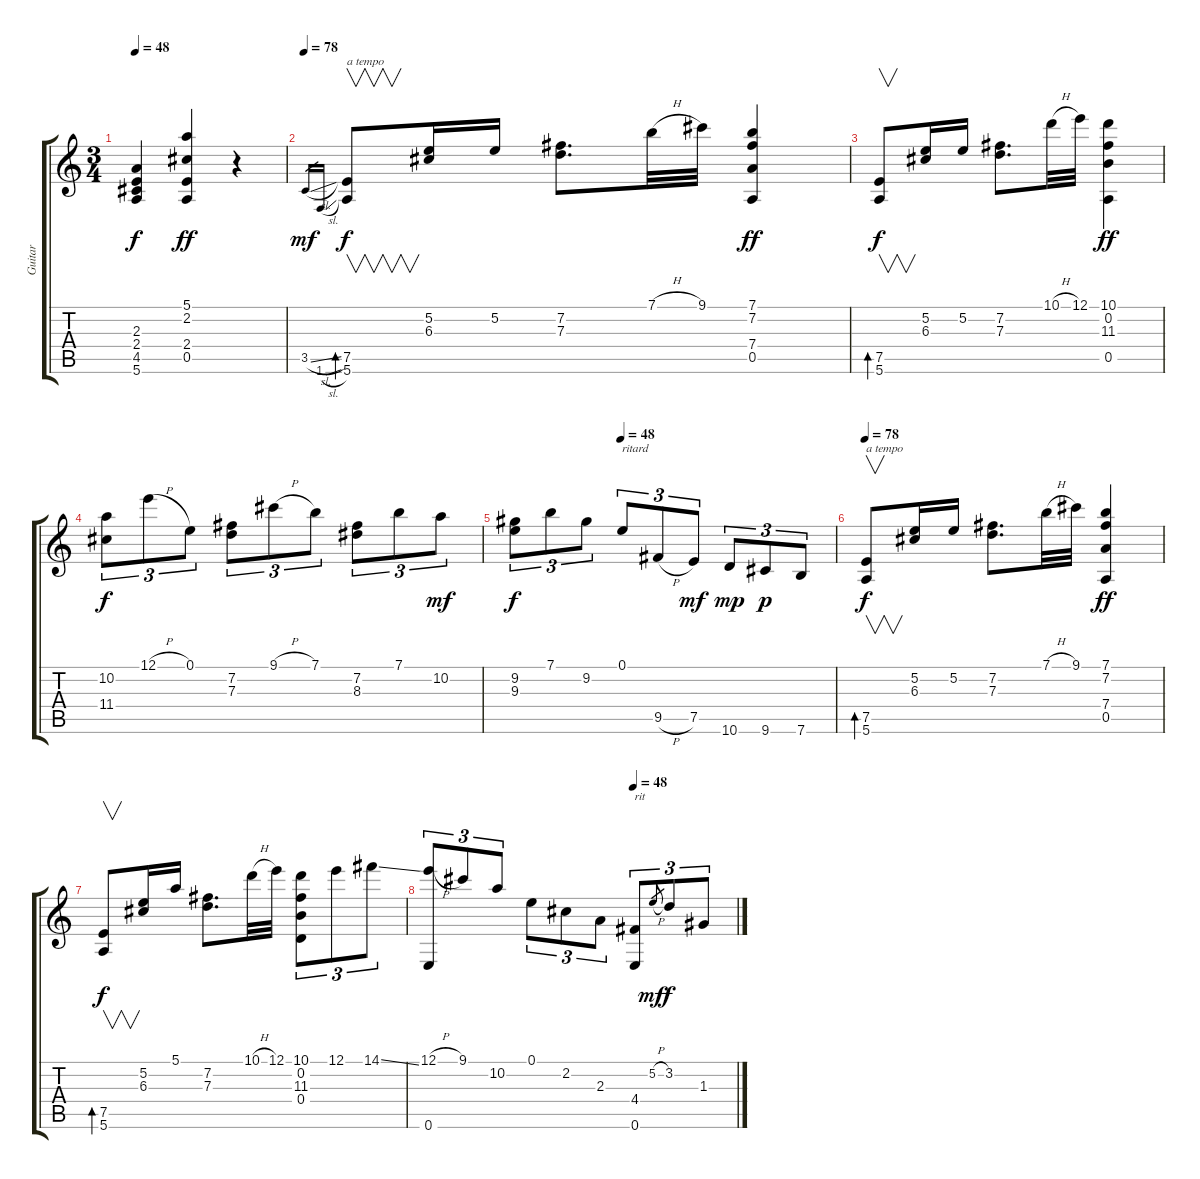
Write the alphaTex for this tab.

\track ("Guitar" "Guitar") {instrument acousticguitarnylon}
\staff {score tabs}
\tuning (E4 B3 G3 D3 A2 E2) {hide}
\ts (3 4)
\tempo 48
\clef g2
\ks c
(2.3 2.4 4.5 5.6).4{dy f} (5.1 2.2 2.4 0.5).4{dy ff} r.4 |
\tempo 78
3.5{sl}.16{gr dy mf} 1.6{sl}.16{gr} (7.5 5.6).8{v bd 240 txt "a tempo" dy f} (5.2 6.3).16 5.2.16 (7.2 7.3).8{d} 7.1{h}.32 9.1.32 (7.1 7.2 7.4 0.5).4{dy ff} |
(7.5 5.6).8{v bd 240 dy f} (5.2 6.3).16 5.2.16 (7.2 7.3).8{d} 10.1{h}.32 12.1.32 (10.1 0.2 11.3 0.5).4{dy ff} |
(10.2 11.4).8{tu (3 2) dy f} 12.1{h}.8{tu (3 2)} 0.1.8{tu (3 2)} (7.2 7.3).8{tu (3 2)} 9.1{h}.8{tu (3 2)} 7.1.8{tu (3 2)} (7.2 8.3).8{tu (3 2)} 7.1.8{tu (3 2)} 10.2.8{tu (3 2) dy mf} |
\tempo (48 0.3333333333333333)
(9.2 9.3).8{tu (3 2) dy f} 7.1.8{tu (3 2)} 9.2.8{tu (3 2)} 0.1.8{tu (3 2) txt "ritard"} 9.5{h}.8{tu (3 2)} 7.5.8{tu (3 2) dy mf} 10.6.8{tu (3 2) dy mp} 9.6.8{tu (3 2) dy p} 7.6.8{tu (3 2)} |
\tempo 78
(7.5 5.6).8{v bd 240 txt "a tempo" dy f} (5.2 6.3).16 5.2.16 (7.2 7.3).8{d} 7.1{h}.32 9.1.32 (7.1 7.2 7.4 0.5).4{dy ff} |
(7.5 5.6).8{v bd 240 dy f} (5.2 6.3).16 5.1.16 (7.2 7.3).8{d} 10.1{h}.32 12.1.32 (10.1 0.2 11.3 0.4).8{tu (3 2)} 12.1.8{tu (3 2)} 14.1{ss}.8{tu (3 2)} |
\tempo (48 0.6666666666666666)
(12.1{h} 0.6).8{tu (3 2)} 9.1.8{tu (3 2)} 10.2.8{tu (3 2)} 0.1.8{tu (3 2)} 2.2.8{tu (3 2)} 2.3.8{tu (3 2)} (4.4 0.6).8{tu (3 2) txt "rit"} 5.2{h}.8{gr dy mf} 3.2.8{tu (3 2) dy f} 1.3.8{tu (3 2)}
